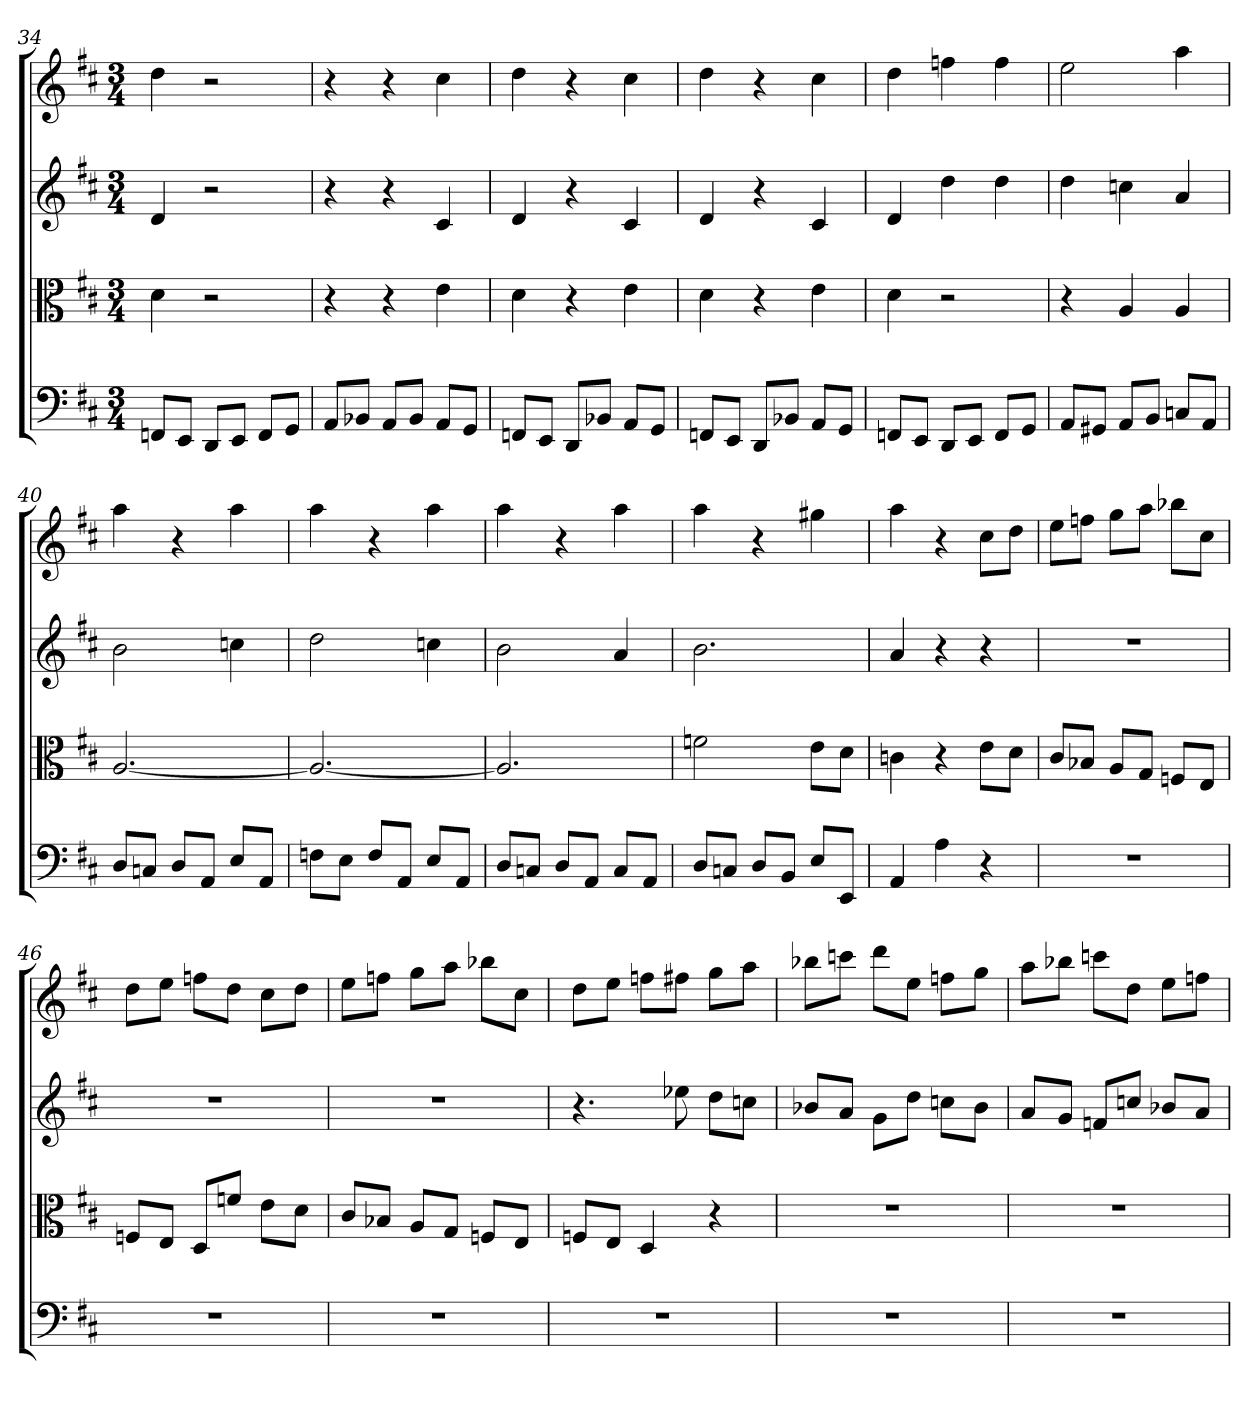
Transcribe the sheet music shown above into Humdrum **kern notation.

**kern	**kern	**kern	**kern
*part4	*part3	*part2	*part1
*staff4	*staff3	*staff2	*staff1
*clefF4	*clefC3	*	*
*k[f#c#]	*k[f#c#]	*k[f#c#]	*k[f#c#]
*D:	*D:	*D:	*D:
*M3/4	*M3/4	*M3/4	*M3/4
=34	=34	=34	=34
8FFn/L	4d	4d	4dd
8EE/J	.	.	.
8DD/L	2r	2r	2r
8EE/J	.	.	.
8FF/L	.	.	.
8GG/J	.	.	.
=35	=35	=35	=35
8AA/L	4r	4r	4r
8BB-X/J	.	.	.
8AA/L	4r	4r	4r
8BB-/J	.	.	.
8AA/L	4e	4c#	4cc#
8GG/J	.	.	.
=36	=36	=36	=36
8FFn/L	4d	4d	4dd
8EE/J	.	.	.
8DD/L	4r	4r	4r
8BB-X/J	.	.	.
8AA/L	4e	4c#	4cc#
8GG/J	.	.	.
=37	=37	=37	=37
8FFn/L	4d	4d	4dd
8EE/J	.	.	.
8DD/L	4r	4r	4r
8BB-X/J	.	.	.
8AA/L	4e	4c#	4cc#
8GG/J	.	.	.
=38	=38	=38	=38
8FFn/L	4d	4d	4dd
8EE/J	.	.	.
8DD/L	2r	4dd	4ffn
8EE/J	.	.	.
8FF/L	.	4dd	4ff
8GG/J	.	.	.
=39	=39	=39	=39
8AA/L	4r	4dd	2ee
8GG#X/J	.	.	.
8AA/L	4A	4ccn	.
8BB/J	.	.	.
8Cn/L	4A	4a	4aa
8AA/J	.	.	.
=40	=40	=40	=40
8D/L	[2.A	2b	4aa
8Cn/J	.	.	.
8D/L	.	.	4r
8AA/J	.	.	.
8E/L	.	4ccn	4aa
8AA/J	.	.	.
=41	=41	=41	=41
8Fn\L	2.A_	2dd	4aa
8E\J	.	.	.
8F/L	.	.	4r
8AA/J	.	.	.
8E/L	.	4ccn	4aa
8AA/J	.	.	.
=42	=42	=42	=42
8D/L	2.A]	2b	4aa
8Cn/J	.	.	.
8D/L	.	.	4r
8AA/J	.	.	.
8C/L	.	4a	4aa
8AA/J	.	.	.
=43	=43	=43	=43
8D/L	2fn	2.b	4aa
8Cn/J	.	.	.
8D/L	.	.	4r
8BB/J	.	.	.
8E/L	8e\L	.	4gg#X
8EE/J	8d\J	.	.
=44	=44	=44	=44
4AA	4cn	4a	4aa
4A	4r	4r	4r
4r	8e\L	4r	8cc#L
.	8d\J	.	8ddJ
=45	=45	=45	=45
2.r	8c#/L	2.r	8eeL
.	8B-X/J	.	8ffnJ
.	8A/L	.	8ggL
.	8G/J	.	8aaJ
.	8Fn/L	.	8bb-XL
.	8E/J	.	8cc#J
=46	=46	=46	=46
2.r	8Fn/L	2.r	8ddL
.	8E/J	.	8eeJ
.	8D/L	.	8ffnL
.	8fn/J	.	8ddJ
.	8e\L	.	8cc#L
.	8d\J	.	8ddJ
=47	=47	=47	=47
2.r	8c#/L	2.r	8eeL
.	8B-X/J	.	8ffnJ
.	8A/L	.	8ggL
.	8G/J	.	8aaJ
.	8Fn/L	.	8bb-XL
.	8E/J	.	8cc#J
=48	=48	=48	=48
2.r	8Fn/L	4.r	8ddL
.	8E/J	.	8eeJ
.	4D	.	8ffnL
.	.	8ee-X	8ff#XJ
.	4r	8ddL	8ggL
.	.	8ccnJ	8aaJ
=49	=49	=49	=49
2.r	2.r	8b-XL	8bb-XL
.	.	8aJ	8cccnJ
.	.	8gL	8dddL
.	.	8ddJ	8eeJ
.	.	8ccnL	8ffnL
.	.	8b-J	8ggJ
=50	=50	=50	=50
2.r	2.r	8aL	8aaL
.	.	8gJ	8bb-XJ
.	.	8fnL	8cccnL
.	.	8ccnJ	8ddJ
.	.	8b-XL	8eeL
.	.	8aJ	8ffnJ
=	=	=	=
*-	*-	*-	*-
